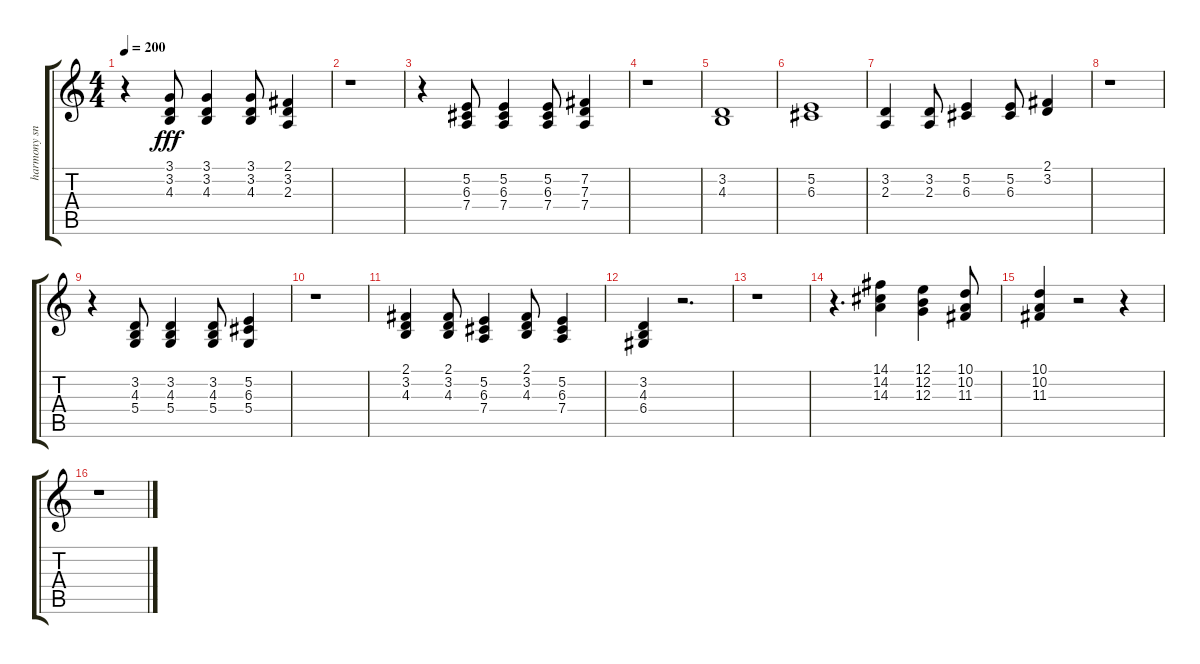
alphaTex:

\track ("harmony snail       " "harmony sn") {instrument drawbarorgan}
\staff {score tabs}
\tuning (E4 B3 G3 D3 A2 E2) {hide}
\ts (4 4)
\tempo 200
\clef g2
\ks c
r.4{dy fff} (3.1 3.2 4.3).8 (3.1 3.2 4.3).4 (3.1 3.2 4.3).8 (2.1 3.2 2.3).4 |
r.1 |
r.4 (5.2 6.3 7.4).8 (5.2 6.3 7.4).4 (5.2 6.3 7.4).8 (7.2 7.3 7.4).4 |
r.1 |
(3.2 4.3).1 |
(5.2 6.3).1 |
(3.2 2.3).4 (3.2 2.3).8 (5.2 6.3).4 (5.2 6.3).8 (2.1 3.2).4 |
r.1 |
r.4 (3.2 4.3 5.4).8 (3.2 4.3 5.4).4 (3.2 4.3 5.4).8 (5.2 6.3 5.4).4 |
r.1 |
(2.1 3.2 4.3).4 (2.1 3.2 4.3).8 (5.2 6.3 7.4).4 (2.1 3.2 4.3).8 (5.2 6.3 7.4).4 |
(3.2 4.3 6.4).4 r.2{d} |
r.1 |
r.4{d} (14.1 14.2 14.3).4 (12.1 12.2 12.3).4 (10.1 10.2 11.3).8 |
(10.1 10.2 11.3).4 r.2 r.4 |
r.1
